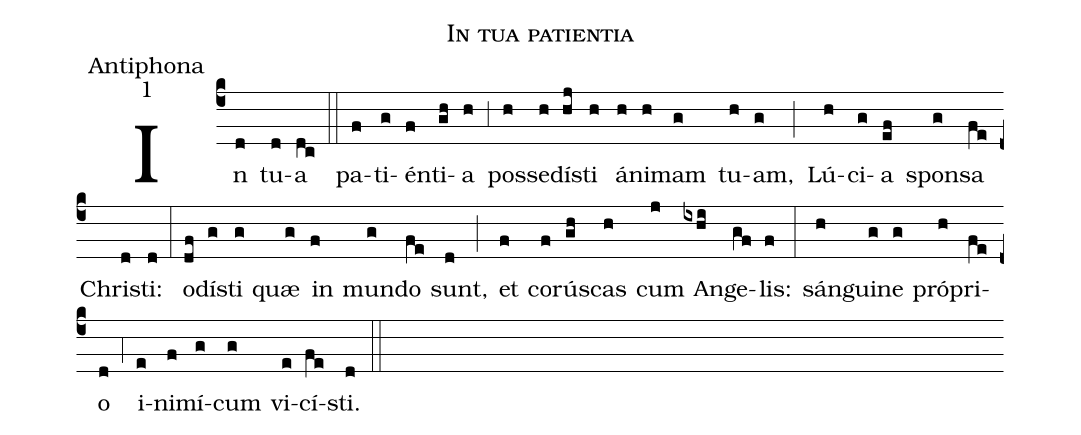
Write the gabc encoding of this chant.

name:In tua patientia;
office-part:Antiphona;
mode:1;
%%
(c4) In(d) tu(d)a(dc) (::)
pa(f)ti(g)én(f)ti(gh)a(h) (,3) pos(h)se(h)dí(hj)sti(h) á(h)ni(h)mam(g) tu(h)am,(g) (;) Lú(h)ci(g)a(ef) spon(g)sa(fe) Chri(d)sti:(d) (:)
o(df)dí(g)sti(g) quæ(g) in(f) mun(g)do(fe) sunt,(d) (;) et(f) co(f)rú(gh)scas(h) cum(j) An(ixhi)ge(gf)lis:(f) (:)
sán(h)gui(g)ne(g) pró(h)pri(fe)o(d) (,4) i(e)ni(f)mí(g)cum(g) vi(e)cí(fe)sti.(d) (::)
